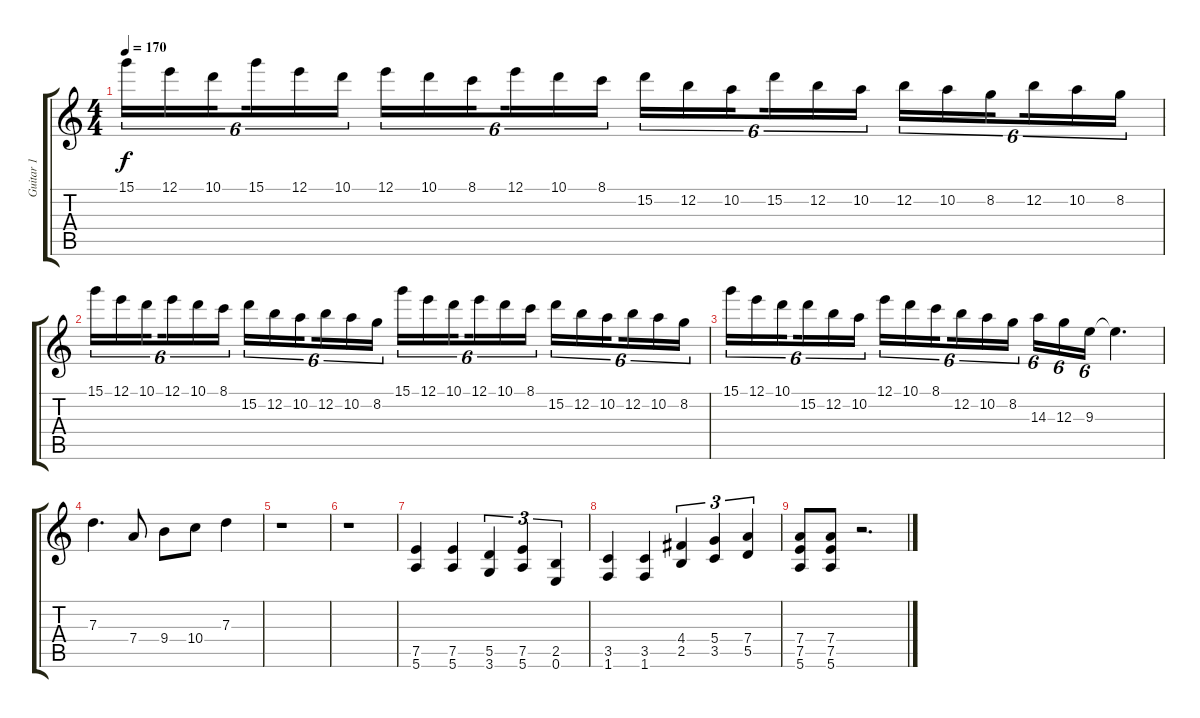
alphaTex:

\track ("Guitar 1" "Guitar 1") {solo instrument distortionguitar}
\staff {score tabs}
\tuning (E4 B3 G3 D3 A2 E2) {hide}
\ts (4 4)
\tempo 170
\clef g2
\ks c
15.1.16{tu (6 4) dy f} 12.1.16{tu (6 4)} 10.1.16{tu (6 4) beam splitsecondary} 15.1.16{tu (6 4)} 12.1.16{tu (6 4)} 10.1.16{tu (6 4)} 12.1.16{tu (6 4)} 10.1.16{tu (6 4)} 8.1.16{tu (6 4) beam splitsecondary} 12.1.16{tu (6 4)} 10.1.16{tu (6 4)} 8.1.16{tu (6 4)} 15.2.16{tu (6 4)} 12.2.16{tu (6 4)} 10.2.16{tu (6 4) beam splitsecondary} 15.2.16{tu (6 4)} 12.2.16{tu (6 4)} 10.2.16{tu (6 4)} 12.2.16{tu (6 4)} 10.2.16{tu (6 4)} 8.2.16{tu (6 4) beam splitsecondary} 12.2.16{tu (6 4)} 10.2.16{tu (6 4)} 8.2.16{tu (6 4)} |
15.1.16{tu (6 4)} 12.1.16{tu (6 4)} 10.1.16{tu (6 4) beam splitsecondary} 12.1.16{tu (6 4)} 10.1.16{tu (6 4)} 8.1.16{tu (6 4)} 15.2.16{tu (6 4)} 12.2.16{tu (6 4)} 10.2.16{tu (6 4) beam splitsecondary} 12.2.16{tu (6 4)} 10.2.16{tu (6 4)} 8.2.16{tu (6 4)} 15.1.16{tu (6 4)} 12.1.16{tu (6 4)} 10.1.16{tu (6 4) beam splitsecondary} 12.1.16{tu (6 4)} 10.1.16{tu (6 4)} 8.1.16{tu (6 4)} 15.2.16{tu (6 4)} 12.2.16{tu (6 4)} 10.2.16{tu (6 4) beam splitsecondary} 12.2.16{tu (6 4)} 10.2.16{tu (6 4)} 8.2.16{tu (6 4)} |
15.1.16{tu (6 4)} 12.1.16{tu (6 4)} 10.1.16{tu (6 4) beam splitsecondary} 15.2.16{tu (6 4)} 12.2.16{tu (6 4)} 10.2.16{tu (6 4)} 12.1.16{tu (6 4)} 10.1.16{tu (6 4)} 8.1.16{tu (6 4) beam splitsecondary} 12.2.16{tu (6 4)} 10.2.16{tu (6 4)} 8.2.16{tu (6 4)} 14.3.16{tu (6 4)} 12.3.16{tu (6 4)} 9.3.16{tu (6 4)} 9.3{t}.4{d} |
7.3.4{d} 7.4.8 9.4.8 10.4.8 7.3.4 |
r.1 |
r.1 |
(7.5 5.6).4 (7.5 5.6).4 (5.5 3.6).4{tu (3 2)} (7.5 5.6).4{tu (3 2)} (2.5 0.6).4{tu (3 2)} |
(3.5 1.6).4 (3.5 1.6).4 (4.4 2.5).4{tu (3 2)} (5.4 3.5).4{tu (3 2)} (7.4 5.5).4{tu (3 2)} |
(7.4 7.5 5.6).8 (7.4 7.5 5.6).8 r.2{d}
